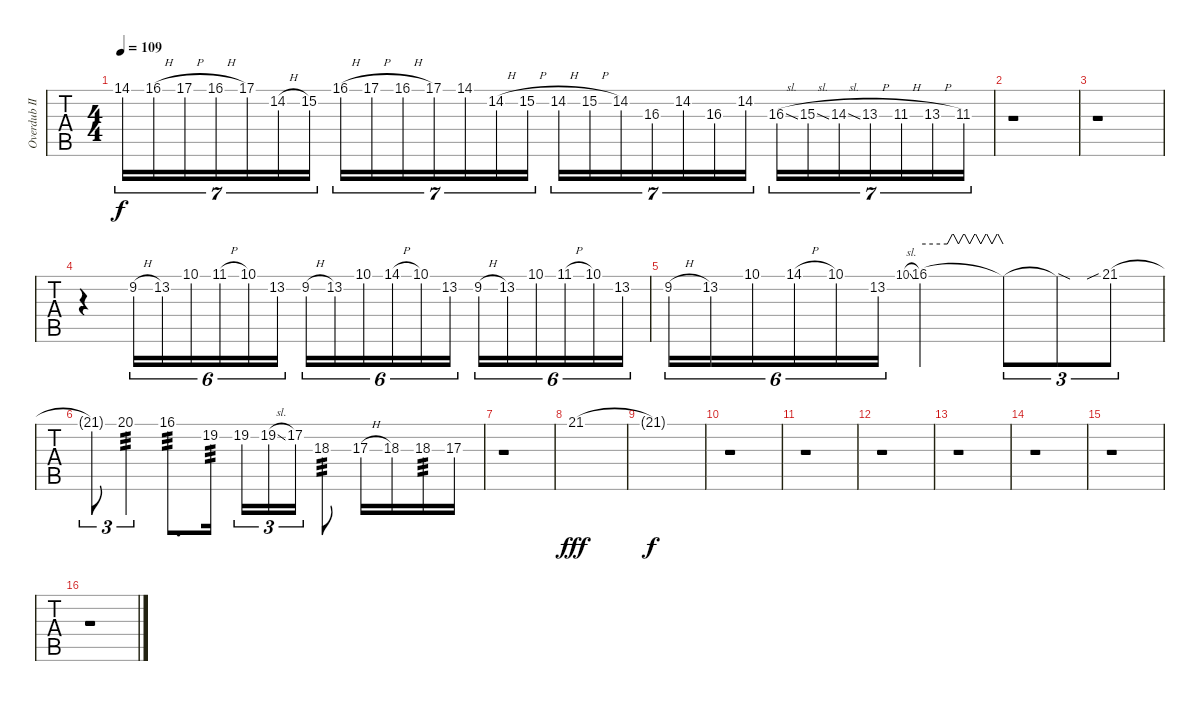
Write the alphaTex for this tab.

\track ("Overdub III" "Overdub II") {instrument distortionguitar}
\staff {tabs}
\tuning (E4 B3 G3 D3 A2 E2) {hide}
\ts (4 4)
\tempo 109
\clef g2
\ks f#minor
14.1.16{tu (7 4) dy f} 16.1{h}.16{tu (7 4)} 17.1{h}.16{tu (7 4)} 16.1{h}.16{tu (7 4)} 17.1.16{tu (7 4)} 14.2{h}.16{tu (7 4)} 15.2.16{tu (7 4)} 16.1{h}.16{tu (7 4)} 17.1{h}.16{tu (7 4)} 16.1{h}.16{tu (7 4)} 17.1.16{tu (7 4)} 14.1.16{tu (7 4)} 14.2{h}.16{tu (7 4)} 15.2{h}.16{tu (7 4)} 14.2{h}.16{tu (7 4)} 15.2{h}.16{tu (7 4)} 14.2.16{tu (7 4)} 16.3.16{tu (7 4)} 14.2.16{tu (7 4)} 16.3.16{tu (7 4)} 14.2.16{tu (7 4)} 16.3{sl}.16{tu (7 4)} 15.3{sl}.16{tu (7 4)} 14.3{sl}.16{tu (7 4)} 13.3{h}.16{tu (7 4)} 11.3{h}.16{tu (7 4)} 13.3{h}.16{tu (7 4)} 11.3.16{tu (7 4)} |
r.1 |
r.1 |
r.4 9.2{h}.16{tu (6 4)} 13.2.16{tu (6 4)} 10.1.16{tu (6 4)} 11.1{h}.16{tu (6 4)} 10.1.16{tu (6 4)} 13.2.16{tu (6 4)} 9.2{h}.16{tu (6 4)} 13.2.16{tu (6 4)} 10.1.16{tu (6 4)} 14.1{h}.16{tu (6 4)} 10.1.16{tu (6 4)} 13.2.16{tu (6 4)} 9.2{h}.16{tu (6 4)} 13.2.16{tu (6 4)} 10.1.16{tu (6 4)} 11.1{h}.16{tu (6 4)} 10.1.16{tu (6 4)} 13.2.16{tu (6 4)} |
9.2{h}.16{tu (6 4)} 13.2.16{tu (6 4)} 10.1.16{tu (6 4)} 14.1{h}.16{tu (6 4)} 10.1.16{tu (6 4)} 13.2.16{tu (6 4)} 10.1{sl}.8{gr onbeat} 16.1.2{tbe (custom default 0 0 20 0 24 4 28 0 32 4 36 0 40 4 44 0 48 4 52 0 56 4 60 0)} 16.1{t}.8{tu (3 2)} 16.1{sod t}.8{tu (3 2)} 21.1{sib}.8{tu (3 2)} |
21.1{t}.8{tu (3 2)} 20.1.4{tu (3 2) tp 3} 16.1.8{d tp 3} 19.2.16{tp 3} 19.2.16{tu (3 2)} 19.2{sl}.16{tu (3 2)} 17.2.16{tu (3 2)} 18.3.8{tp 3} 17.3{h}.16 18.3.16 18.3.16{tp 3} 17.3.16 |
r.1{volume 16} |
21.1{be (hold 0 0 60 0)}.1{dy fff} |
21.1{t}.1{dy f} |
r.1 |
r.1 |
r.1 |
r.1 |
r.1 |
r.1 |
r.1
